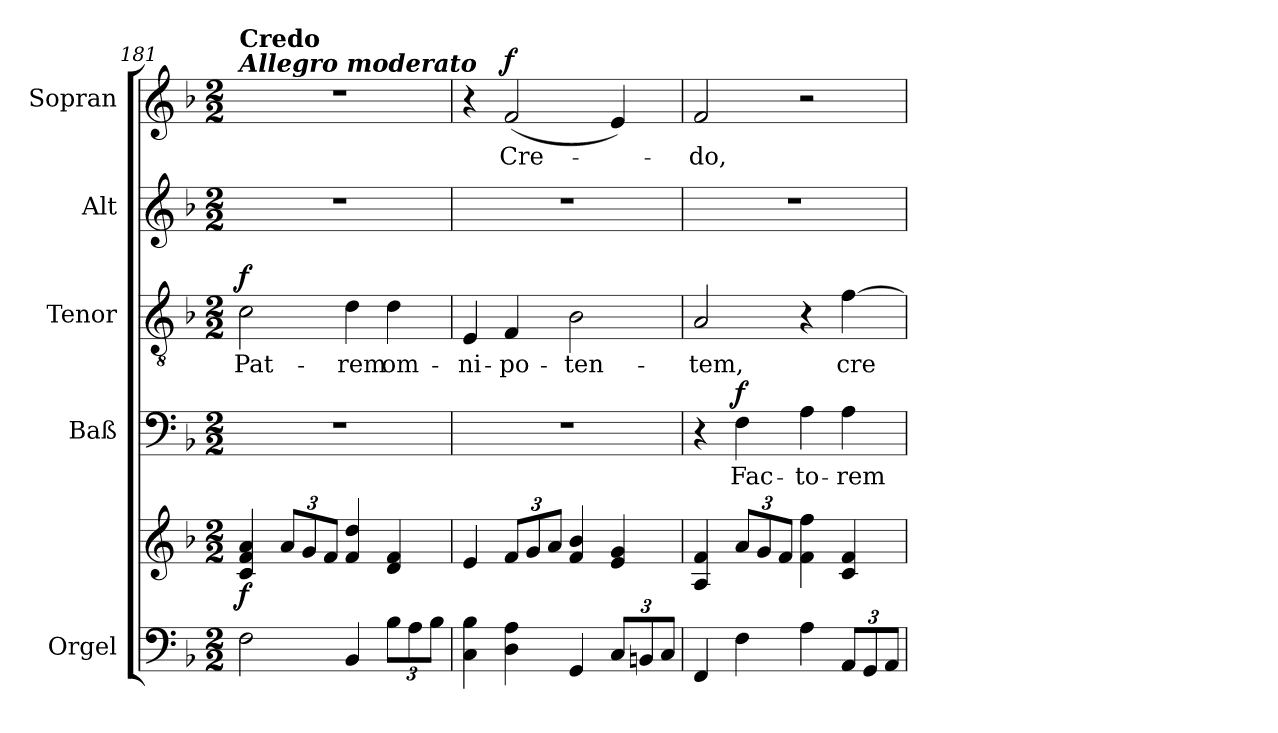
**kern	**kern	**dynam	**kern	**text	**dynam	**kern	**text	**dynam	**kern	**kern	**text	**dynam
*part5	*part5	*part5	*part4	*part4	*part4	*part3	*part3	*part3	*part2	*part1	*part1	*part1
*staff6	*staff5	*staff5/6	*staff4	*staff4	*staff4	*staff3	*staff3	*staff3	*staff2	*staff1	*staff1	*staff1
*I"Orgel	*	*	*I"Baß	*	*	*I"Tenor	*	*	*I"Alt	*I"Sopran	*	*
*I'Org.	*	*	*	*	*	*	*	*	*	*	*	*
!!LO:LB:g=z
*clefF4	*clefG2	*	*clefF4	*	*	*clefGv2	*	*	*clefG2	*clefG2	*	*
*k[b-]	*k[b-]	*	*k[b-]	*	*	*k[b-]	*	*	*k[b-]	*k[b-]	*	*
*F:	*F:	*	*F:	*	*	*F:	*	*	*F:	*F:	*	*
*M2/2	*M2/2	*	*M2/2	*	*	*M2/2	*	*	*M2/2	*M2/2	*	*
=181	=181	=181	=181	=181	=181	=181	=181	=181	=181	=181	=181	=181
!	!	!	!	!	!	!	!	!	!	!LO:TX:a:Bi:t=Allegro moderato	!	!
!	!	!	!	!	!	!	!	!	!	!LO:TX:a:B:t=Credo	!	!
!	!	!LO:DY:b	!	!	!	!	!LO:LY:b	!LO:DY:a	!	!	!	!
2F\	4c/ 4f/ 4a/	f	1r	.	.	2c\	Pat-	f	1r	1r	.	.
*	*Xbrackettup	*	*	*	*	*	*	*	*	*	*	*
.	12a/L	.	.	.	.	.	.	.	.	.	.	.
.	12g/	.	.	.	.	.	.	.	.	.	.	.
.	12f/J	.	.	.	.	.	.	.	.	.	.	.
!	!	!	!	!	!	!	!LO:LY:b	!	!	!	!	!
4BB-/	4f/ 4dd/	.	.	.	.	4d\	-rem	.	.	.	.	.
!	!	!	!	!	!	!	!LO:LY:b	!	!	!	!	!
12B-\L	4d/ 4f/	.	.	.	.	4d\	om-	.	.	.	.	.
12A\	.	.	.	.	.	.	.	.	.	.	.	.
12B-\J	.	.	.	.	.	.	.	.	.	.	.	.
=182	=182	=182	=182	=182	=182	=182	=182	=182	=182	=182	=182	=182
!	!	!	!	!	!	!	!LO:LY:b	!	!	!	!	!
4C\ 4B-\	4e/	.	1r	.	.	4E/	-ni-	.	1r	4r	.	.
!	!	!	!	!	!	!	!LO:LY:b	!	!	!	!LO:LY:b	!LO:DY:a
4D\ 4A\	12f/L	.	.	.	.	4F/	-po-	.	.	(<2f/	Cre-	f
.	12g/	.	.	.	.	.	.	.	.	.	.	.
.	12a/J	.	.	.	.	.	.	.	.	.	.	.
!	!	!	!	!	!	!	!LO:LY:b	!	!	!	!	!
4GG/	4f/ 4b-/	.	.	.	.	2B-\	-ten-	.	.	.	.	.
12C/L	4e/ 4g/	.	.	.	.	.	.	.	.	4e/)	.	.
12BBn/	.	.	.	.	.	.	.	.	.	.	.	.
12C/J	.	.	.	.	.	.	.	.	.	.	.	.
=183	=183	=183	=183	=183	=183	=183	=183	=183	=183	=183	=183	=183
!	!	!	!	!	!	!	!LO:LY:b	!	!	!	!LO:LY:b	!
4FF/	4A/ 4f/	.	4r	.	.	2A/	-tem,	.	1r	2f/	-do,	.
!	!	!	!	!LO:LY:b	!LO:DY:a	!	!	!	!	!	!	!
4F\	12a/L	.	4F\	Fac-	f	.	.	.	.	.	.	.
.	12g/	.	.	.	.	.	.	.	.	.	.	.
.	12f/J	.	.	.	.	.	.	.	.	.	.	.
!	!	!	!	!LO:LY:b	!	!	!	!	!	!	!	!
4A\	4f\ 4ff\	.	4A\	-to-	.	4r	.	.	.	2r	.	.
!	!	!	!	!LO:LY:b	!	!	!LO:LY:b	!	!	!	!	!
12AA/L	4c/ 4f/	.	4A\	-rem	.	[4f\	cre-	.	.	.	.	.
12GG/	.	.	.	.	.	.	.	.	.	.	.	.
12AA/J	.	.	.	.	.	.	.	.	.	.	.	.
=	=	=	=	=	=	=	=	=	=	=	=	=
*-	*-	*-	*-	*-	*-	*-	*-	*-	*-	*-	*-	*-
